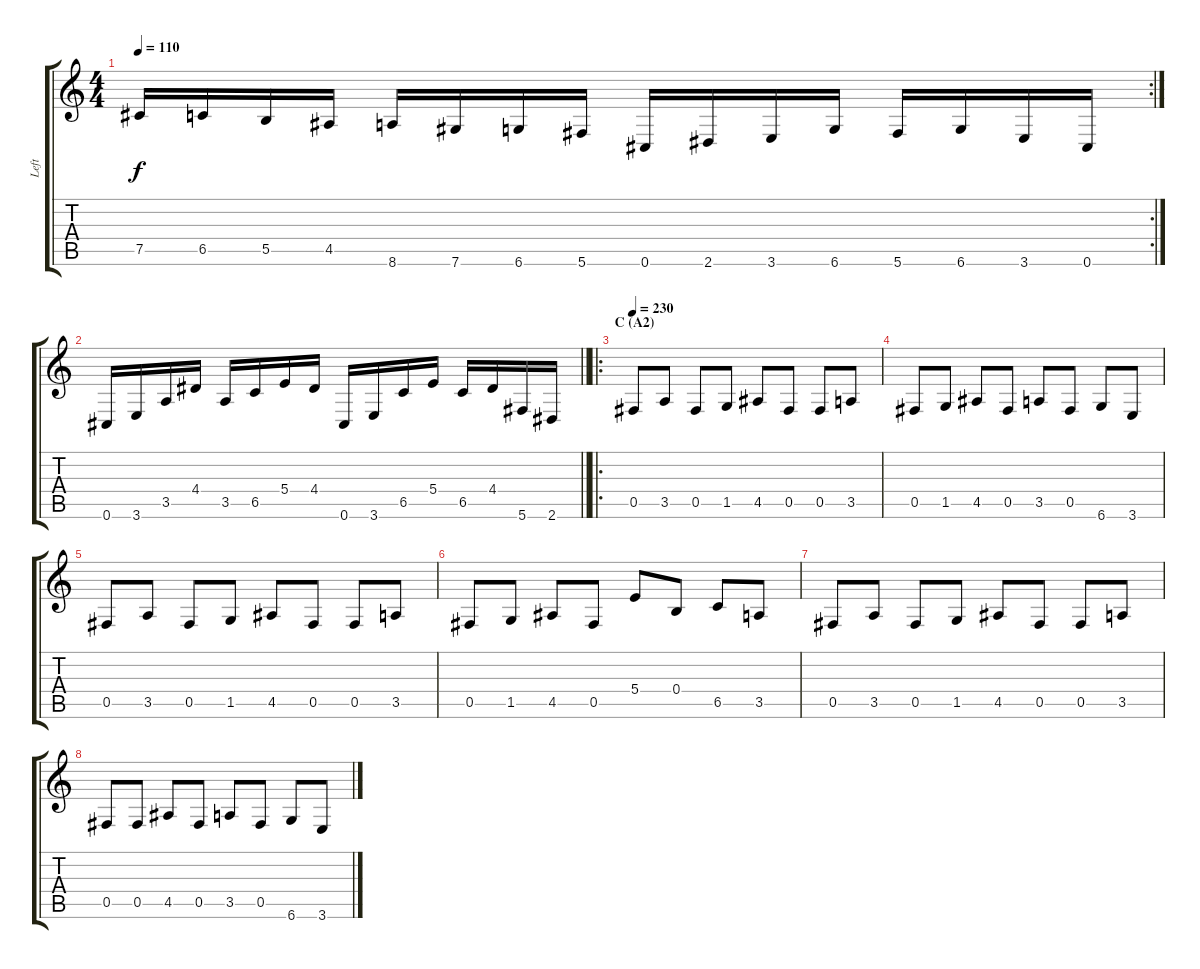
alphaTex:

\track ("Left" "Left") {instrument distortionguitar}
\staff {score tabs}
\tuning (Db4 Ab3 E3 B2 Gb2 Db2) {hide}
\rc 2
\ts (4 4)
\tempo 110
\clef g2
\ks c
7.5.16{dy f} 6.5.16 5.5.16 4.5.16 8.6.16 7.6.16 6.6.16 5.6.16 0.6.16 2.6.16 3.6.16 6.6.16 5.6.16 6.6.16 3.6.16 0.6.16 |
\barLineRight lightlight
0.6.16 3.6.16 3.5.16 4.4.16 3.5.16 6.5.16 5.4.16 4.4.16 0.6.16 3.6.16 6.5.16 5.4.16 6.5.16 4.4.16 5.6.16 2.6.16 |
\ro
\section ("" "C (A2)")
\tempo 230
0.5.8 3.5.8 0.5.8 1.5.8 4.5.8 0.5.8 0.5.8 3.5.8 |
0.5.8 1.5.8 4.5.8 0.5.8 3.5.8 0.5.8 6.6.8 3.6.8 |
0.5.8 3.5.8 0.5.8 1.5.8 4.5.8 0.5.8 0.5.8 3.5.8 |
0.5.8 1.5.8 4.5.8 0.5.8 5.4.8 0.4.8 6.5.8 3.5.8 |
0.5.8 3.5.8 0.5.8 1.5.8 4.5.8 0.5.8 0.5.8 3.5.8 |
0.5.8 0.5.8 4.5.8 0.5.8 3.5.8 0.5.8 6.6.8 3.6.8
